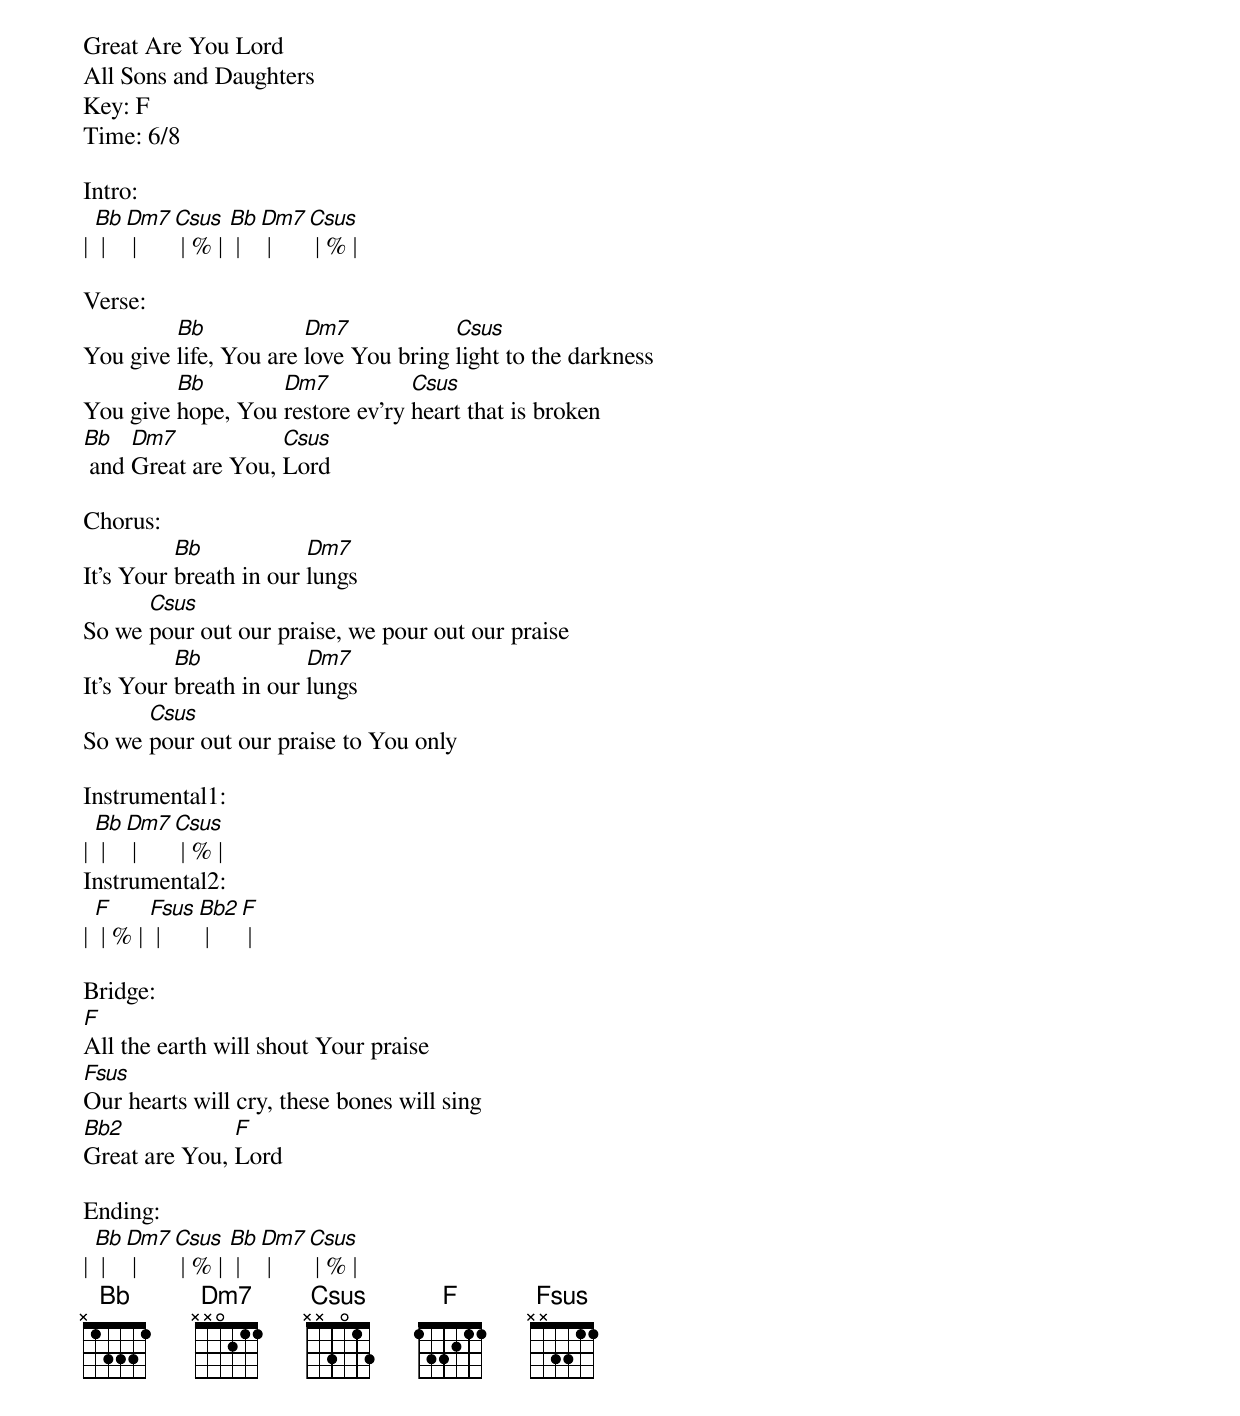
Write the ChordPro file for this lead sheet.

Great Are You Lord
All Sons and Daughters
Key: F
Time: 6/8

Intro:
| [Bb] | [Dm7] | [Csus] | % | [Bb] | [Dm7] | [Csus] | % |

Verse:
You give [Bb]life, You are [Dm7]love You bring [Csus]light to the darkness
You give [Bb]hope, You [Dm7]restore ev’ry [Csus]heart that is broken
[Bb] and [Dm7]Great are You, [Csus]Lord

Chorus:
It's Your [Bb]breath in our [Dm7]lungs
So we [Csus]pour out our praise, we pour out our praise
It's Your [Bb]breath in our [Dm7]lungs
So we [Csus]pour out our praise to You only

Instrumental1:
| [Bb] | [Dm7] | [Csus] | % |
Instrumental2:
| [F] | % | [Fsus] | [Bb2] | [F] |

Bridge:
[F]All the earth will shout Your praise
[Fsus]Our hearts will cry, these bones will sing
[Bb2]Great are You, [F]Lord

Ending:
| [Bb] | [Dm7] | [Csus] | % | [Bb] | [Dm7] | [Csus] | % |
